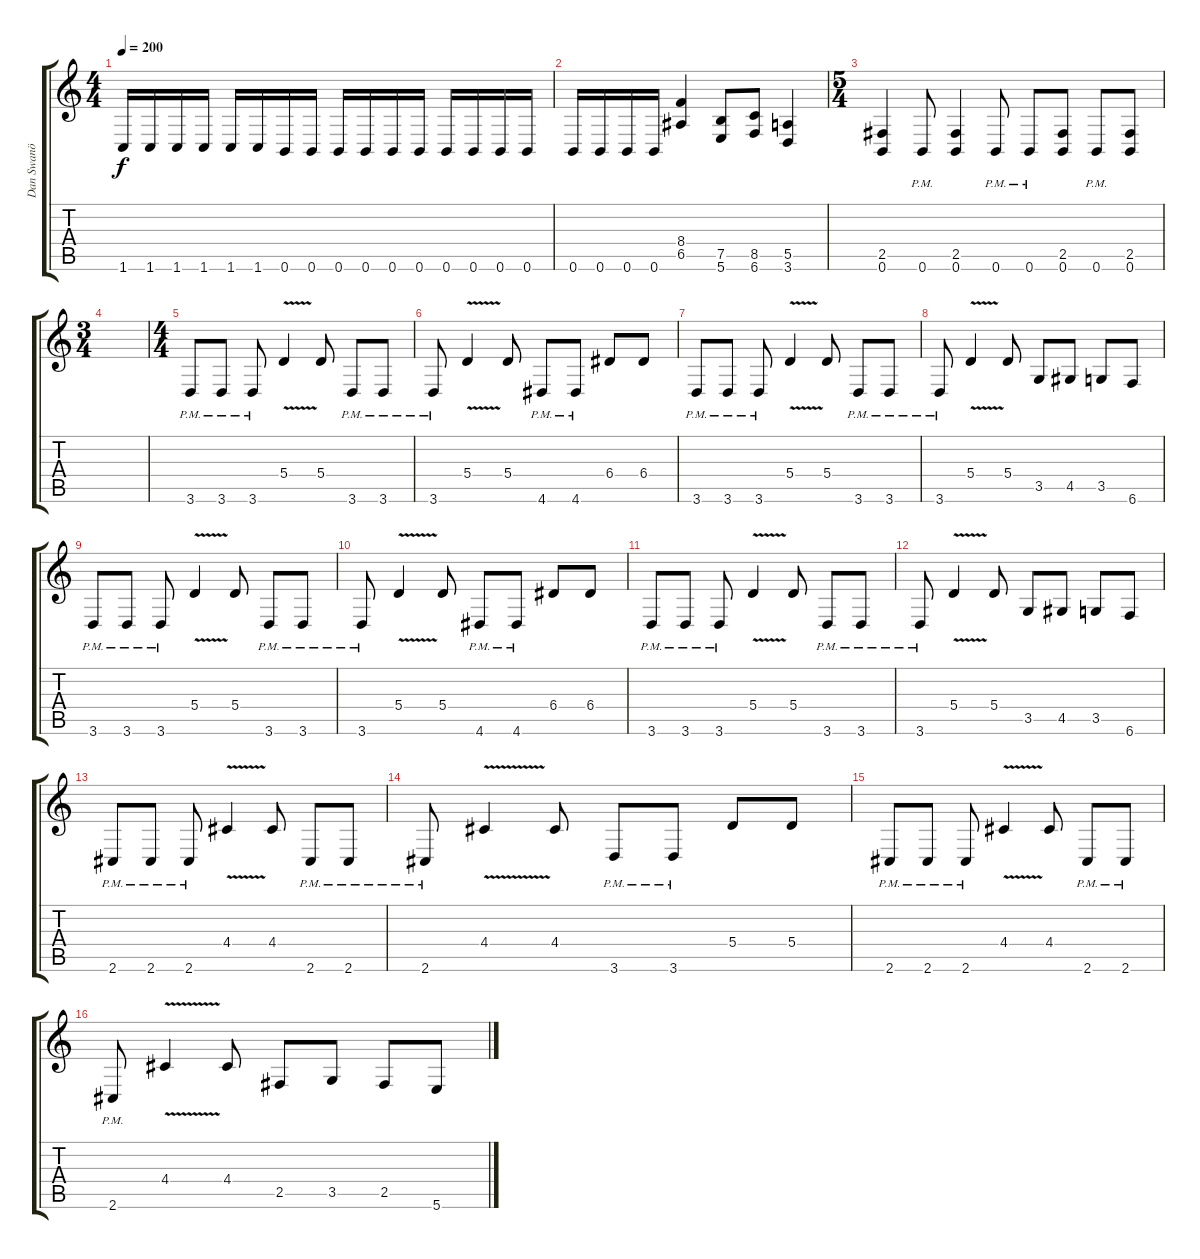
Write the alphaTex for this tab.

\track ("Dan Swanö" "Dan Swanö") {instrument distortionguitar}
\staff {score tabs}
\tuning (B3 Gb3 D3 A2 E2 B1) {hide}
\ts (4 4)
\tempo 200
\clef g2
\ks c
1.6.16{dy f} 1.6.16 1.6.16 1.6.16 1.6.16 1.6.16 0.6.16 0.6.16 0.6.16 0.6.16 0.6.16 0.6.16 0.6.16 0.6.16 0.6.16 0.6.16 |
0.6.16 0.6.16 0.6.16 0.6.16 (8.4 6.5).4 (7.5 5.6).8 (8.5 6.6).8 (5.5 3.6).4 |
\ts (5 4)
(2.5 0.6).4 0.6{pm}.8 (2.5 0.6).4 0.6{pm}.8 0.6{pm}.8 (2.5 0.6).8 0.6{pm}.8 (2.5 0.6).8 |
\ts (3 4)
|
\ts (4 4)
3.6{pm}.8 3.6{pm}.8 3.6{pm}.8 5.4{v}.4 5.4.8 3.6{pm}.8 3.6{pm}.8 |
3.6{pm}.8 5.4{v}.4 5.4.8 4.6{pm}.8 4.6{pm}.8 6.4.8 6.4.8 |
3.6{pm}.8 3.6{pm}.8 3.6{pm}.8 5.4{v}.4 5.4.8 3.6{pm}.8 3.6{pm}.8 |
3.6{pm}.8 5.4{v}.4 5.4.8 3.5.8 4.5.8 3.5.8 6.6.8 |
3.6{pm}.8 3.6{pm}.8 3.6{pm}.8 5.4{v}.4 5.4.8 3.6{pm}.8 3.6{pm}.8 |
3.6{pm}.8 5.4{v}.4 5.4.8 4.6{pm}.8 4.6{pm}.8 6.4.8 6.4.8 |
3.6{pm}.8 3.6{pm}.8 3.6{pm}.8 5.4{v}.4 5.4.8 3.6{pm}.8 3.6{pm}.8 |
3.6{pm}.8 5.4{v}.4 5.4.8 3.5.8 4.5.8 3.5.8 6.6.8 |
2.6{pm}.8 2.6{pm}.8 2.6{pm}.8 4.4{v}.4 4.4.8 2.6{pm}.8 2.6{pm}.8 |
2.6{pm}.8 4.4{v}.4 4.4.8 3.6{pm}.8 3.6{pm}.8 5.4.8 5.4.8 |
2.6{pm}.8 2.6{pm}.8 2.6{pm}.8 4.4{v}.4 4.4.8 2.6{pm}.8 2.6{pm}.8 |
2.6{pm}.8 4.4{v}.4 4.4.8 2.5.8 3.5.8 2.5.8 5.6.8
